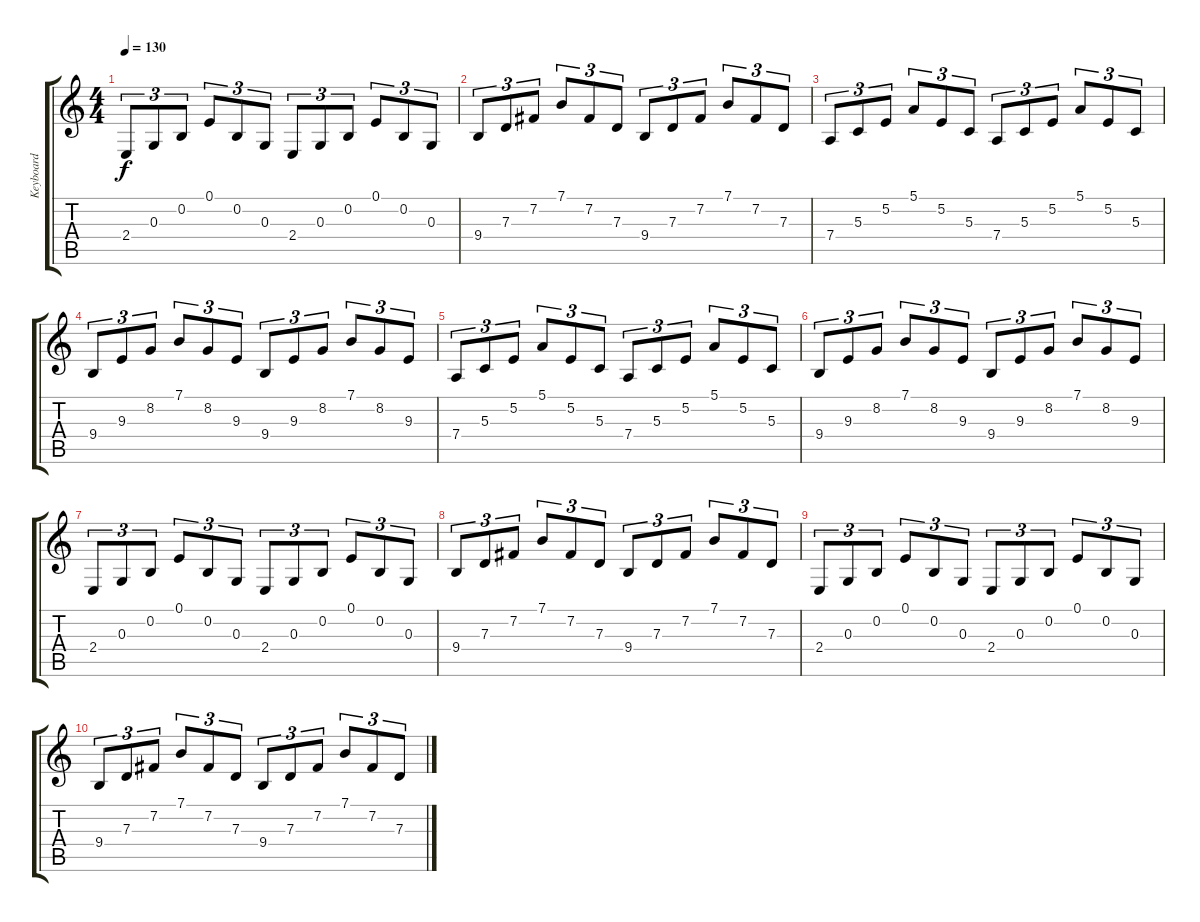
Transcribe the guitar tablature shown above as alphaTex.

\track ("Keyboard" "Keyboard") {instrument stringensemble1}
\staff {score tabs}
\tuning (E4 B3 G3 D3 A2 E2) {hide}
\ts (4 4)
\tempo 130
\clef g2
\ks c
2.4.8{tu (3 2) dy f} 0.3.8{tu (3 2)} 0.2.8{tu (3 2)} 0.1.8{tu (3 2)} 0.2.8{tu (3 2)} 0.3.8{tu (3 2)} 2.4.8{tu (3 2)} 0.3.8{tu (3 2)} 0.2.8{tu (3 2)} 0.1.8{tu (3 2)} 0.2.8{tu (3 2)} 0.3.8{tu (3 2)} |
9.4.8{tu (3 2)} 7.3.8{tu (3 2)} 7.2.8{tu (3 2)} 7.1.8{tu (3 2)} 7.2.8{tu (3 2)} 7.3.8{tu (3 2)} 9.4.8{tu (3 2)} 7.3.8{tu (3 2)} 7.2.8{tu (3 2)} 7.1.8{tu (3 2)} 7.2.8{tu (3 2)} 7.3.8{tu (3 2)} |
7.4.8{tu (3 2)} 5.3.8{tu (3 2)} 5.2.8{tu (3 2)} 5.1.8{tu (3 2)} 5.2.8{tu (3 2)} 5.3.8{tu (3 2)} 7.4.8{tu (3 2)} 5.3.8{tu (3 2)} 5.2.8{tu (3 2)} 5.1.8{tu (3 2)} 5.2.8{tu (3 2)} 5.3.8{tu (3 2)} |
9.4.8{tu (3 2)} 9.3.8{tu (3 2)} 8.2.8{tu (3 2)} 7.1.8{tu (3 2)} 8.2.8{tu (3 2)} 9.3.8{tu (3 2)} 9.4.8{tu (3 2)} 9.3.8{tu (3 2)} 8.2.8{tu (3 2)} 7.1.8{tu (3 2)} 8.2.8{tu (3 2)} 9.3.8{tu (3 2)} |
7.4.8{tu (3 2)} 5.3.8{tu (3 2)} 5.2.8{tu (3 2)} 5.1.8{tu (3 2)} 5.2.8{tu (3 2)} 5.3.8{tu (3 2)} 7.4.8{tu (3 2)} 5.3.8{tu (3 2)} 5.2.8{tu (3 2)} 5.1.8{tu (3 2)} 5.2.8{tu (3 2)} 5.3.8{tu (3 2)} |
9.4.8{tu (3 2)} 9.3.8{tu (3 2)} 8.2.8{tu (3 2)} 7.1.8{tu (3 2)} 8.2.8{tu (3 2)} 9.3.8{tu (3 2)} 9.4.8{tu (3 2)} 9.3.8{tu (3 2)} 8.2.8{tu (3 2)} 7.1.8{tu (3 2)} 8.2.8{tu (3 2)} 9.3.8{tu (3 2)} |
2.4.8{tu (3 2)} 0.3.8{tu (3 2)} 0.2.8{tu (3 2)} 0.1.8{tu (3 2)} 0.2.8{tu (3 2)} 0.3.8{tu (3 2)} 2.4.8{tu (3 2)} 0.3.8{tu (3 2)} 0.2.8{tu (3 2)} 0.1.8{tu (3 2)} 0.2.8{tu (3 2)} 0.3.8{tu (3 2)} |
9.4.8{tu (3 2)} 7.3.8{tu (3 2)} 7.2.8{tu (3 2)} 7.1.8{tu (3 2)} 7.2.8{tu (3 2)} 7.3.8{tu (3 2)} 9.4.8{tu (3 2)} 7.3.8{tu (3 2)} 7.2.8{tu (3 2)} 7.1.8{tu (3 2)} 7.2.8{tu (3 2)} 7.3.8{tu (3 2)} |
2.4.8{tu (3 2)} 0.3.8{tu (3 2)} 0.2.8{tu (3 2)} 0.1.8{tu (3 2)} 0.2.8{tu (3 2)} 0.3.8{tu (3 2)} 2.4.8{tu (3 2)} 0.3.8{tu (3 2)} 0.2.8{tu (3 2)} 0.1.8{tu (3 2)} 0.2.8{tu (3 2)} 0.3.8{tu (3 2)} |
9.4.8{tu (3 2)} 7.3.8{tu (3 2)} 7.2.8{tu (3 2)} 7.1.8{tu (3 2)} 7.2.8{tu (3 2)} 7.3.8{tu (3 2)} 9.4.8{tu (3 2)} 7.3.8{tu (3 2)} 7.2.8{tu (3 2)} 7.1.8{tu (3 2)} 7.2.8{tu (3 2)} 7.3.8{tu (3 2)}
